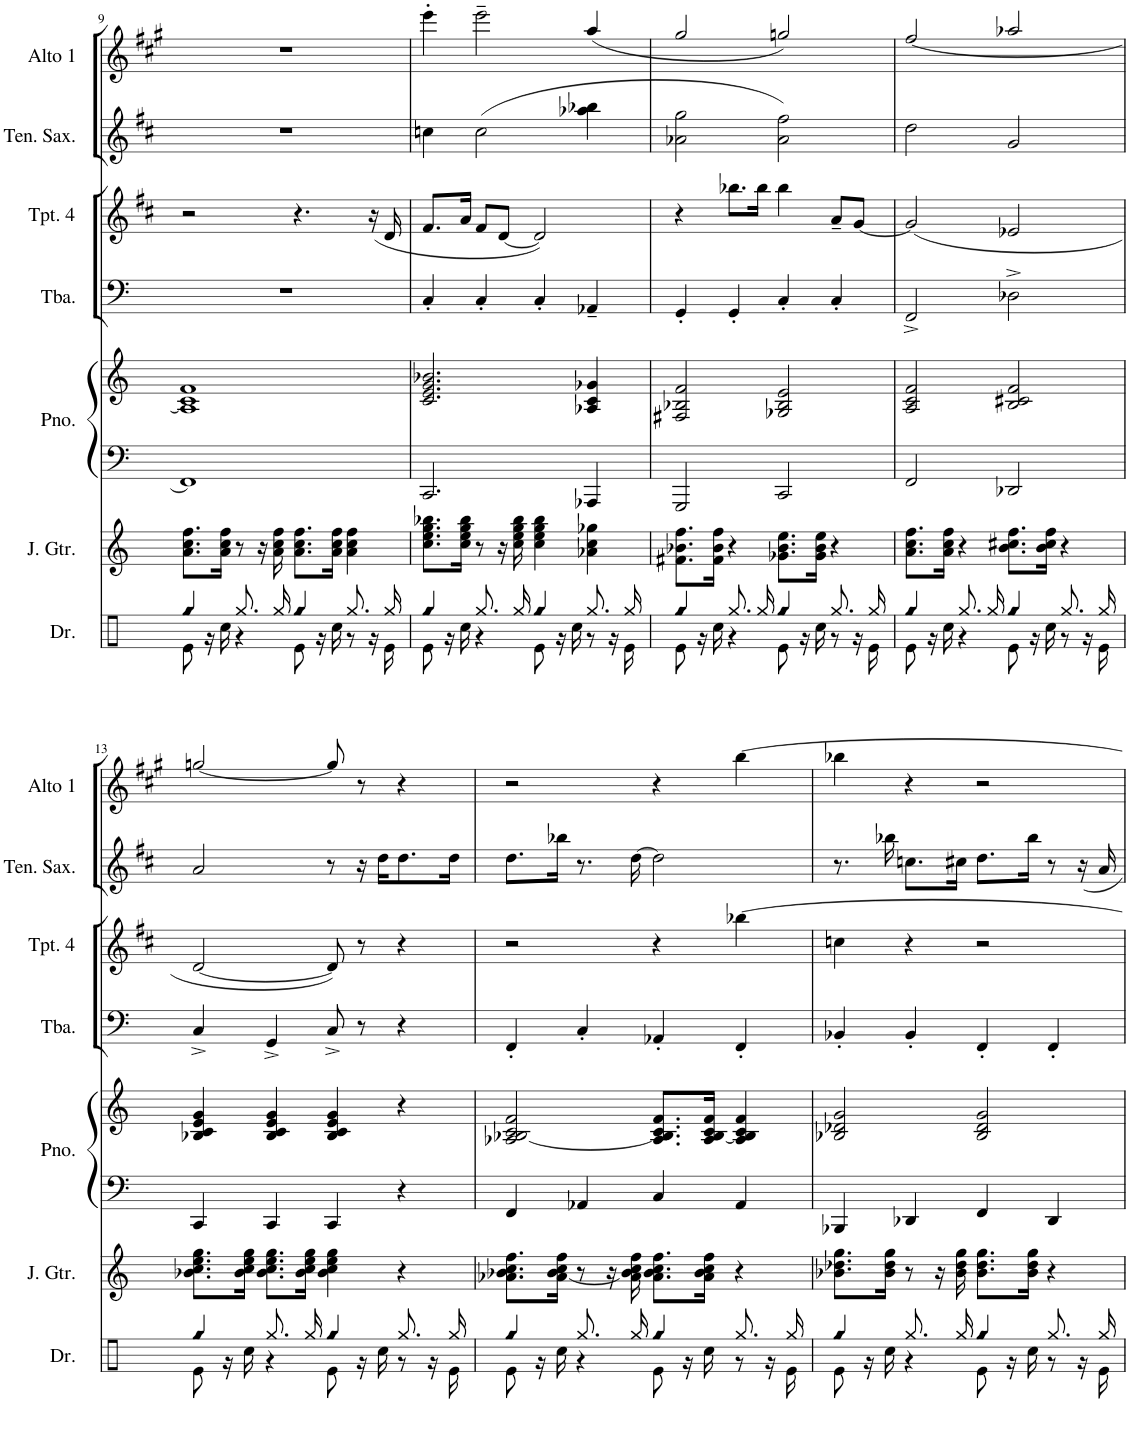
**kern	**kern	**kern	**kern	**kern	**kern	**kern	**kern
*part7	*part6	*part5	*part5	*part4	*part3	*part2	*part1
*staff8	*staff7	*staff6	*staff5	*staff4	*staff3	*staff2	*staff1
*I"Drums	*I"Jazz Guitar	*I"Piano	*	*I"Tuba	*I"Trumpet	*I"Tenor	*I"Alto
*I'Dr.	*I'J. Gtr.	*I'Pno.	*	*I'Tba.	*I'Tpt. 4	*	*I'Alto 1
!!LO:PB:g=z
*clefX	*clefG2	*clefF4	*clefG2	*clefF4	*clefG2	*clefG2	*clefG2
*	*	*	*	*	*Trd1c2	*Trd1c2	*Trd5c9
*k[]	*k[]	*k[]	*k[]	*k[]	*k[f#c#]	*k[f#c#]	*k[f#c#g#]
*M4/4	*M4/4	*M4/4	*M4/4	*M4/4	*M4/4	*M4/4	*M4/4
=9	=9	=9	=9	=9	=9	=9	=9
!LO:N:head=diamond	!	!	!	!	!	!	!
*^	*	*	*	*	*	*	*
4gg/	8e\	8.a\ 8.cc\ 8.ff\L	1FF]	1A] 1c 1f	1r	2r	1r	1r
.	16r	.	.	.	.	.	.	.
.	16cc\	16a\ 16cc\ 16ff\Jk	.	.	.	.	.	.
8.gg/L	4r	8r	.	.	.	.	.	.
.	.	16r	.	.	.	.	.	.
16gg/Jk	.	16a\ 16cc\ 16ff\	.	.	.	.	.	.
!LO:N:head=diamond	!	!	!	!	!	!	!	!
4gg/	8e\	8.a\ 8.cc\ 8.ff\L	.	.	.	4.r	.	.
.	16r	.	.	.	.	.	.	.
.	16cc\	16a\ 16cc\ 16ff\Jk	.	.	.	.	.	.
8.gg/L	8r	4a\ 4cc\ 4ff\	.	.	.	.	.	.
.	16r	.	.	.	.	(16r	.	.
16gg/Jk	16e\	.	.	.	.	16d/	.	.
=10	=10	=10	=10	=10	=10	=10	=10	=10
!LO:N:head=diamond	!	!	!	!	!	!	!	!
4gg/	8e\	8.cc\ 8.ee\ 8.gg\ 8.bb-X\L	2.CC/	2.c/ 2.e/ 2.g/ 2.b-X/	4C'/	8.f#/L	4ccn\	4eee'\
.	16r	.	.	.	.	.	.	.
.	16cc\	16cc\ 16ee\ 16gg\ 16bb-\Jk	.	.	.	16a/Jk	.	.
8.gg/L	4r	8r	.	.	4C'/	8f#/L	(2cc\	2eee~\
.	.	16r	.	.	.	[8d/J	.	.
16gg/Jk	.	16cc\ 16ee\ 16gg\ 16bb-\	.	.	.	.	.	.
!LO:N:head=diamond	!	!	!	!	!	!	!	!
4gg/	8e\	4cc\ 4ee\ 4gg\ 4bb-\	.	.	4C'/	2d/])	.	.
.	16r	.	.	.	.	.	.	.
.	16cc\	.	.	.	.	.	.	.
8.gg/L	8r	4a-X\ 4cc\ 4gg-X\	4AAA-X/	4A-X/ 4c/ 4g-X/	4AA-X~/	.	4aa-X\ 4bb-X\	(4aa/
.	16r	.	.	.	.	.	.	.
16gg/Jk	16e\	.	.	.	.	.	.	.
=11	=11	=11	=11	=11	=11	=11	=11	=11
!LO:N:head=diamond	!	!	!	!	!	!	!	!
4gg/	8e\	8.f#X\ 8.b-X\ 8.ff\L	2GGG/	2F#X/ 2B-X/ 2f/	4GG'/	4r	2a-X\ 2gg\	2gg#/
.	16r	.	.	.	.	.	.	.
.	16cc\	16f#\ 16b-\ 16ff\Jk	.	.	.	.	.	.
8.gg/L	4r	4r	.	.	4GG'/	8.bb-X\L	.	.
16gg/Jk	.	.	.	.	.	16bb-\Jk	.	.
!LO:N:head=diamond	!	!	!	!	!	!	!	!
4gg/	8e\	8.g-X\ 8.b-\ 8.ee\L	2CC/	2G-X/ 2B-/ 2e/	4C'/	4bb-\	2a-\ 2ff#\)	2ggn/)
.	16r	.	.	.	.	.	.	.
.	16cc\	16g-\ 16b-\ 16ee\Jk	.	.	.	.	.	.
8.gg/L	8r	4r	.	.	4C'/	8a~/L	.	.
.	16r	.	.	.	.	[8g/J	.	.
16gg/Jk	16e\	.	.	.	.	.	.	.
=12	=12	=12	=12	=12	=12	=12	=12	=12
!LO:N:head=diamond	!	!	!	!	!	!	!	!
4gg/	8e\	8.a\ 8.cc\ 8.ff\L	2FF/	2A/ 2c/ 2f/	2FF^/	(2g/]	2dd\	[2ff#/
.	16r	.	.	.	.	.	.	.
.	16cc\	16a\ 16cc\ 16ff\Jk	.	.	.	.	.	.
8.gg/L	4r	4r	.	.	.	.	.	.
16gg/Jk	.	.	.	.	.	.	.	.
!LO:N:head=diamond	!	!	!	!	!	!	!	!
4gg/	8e\	8.b\ 8.cc#X\ 8.ff\L	2DD-X/	2B/ 2c#X/ 2f/	2D-X^\	2e-X/	2g/	2aa-X/
.	16r	.	.	.	.	.	.	.
.	16cc\	16b\ 16cc#\ 16ff\Jk	.	.	.	.	.	.
8.gg/L	8r	4r	.	.	.	.	.	.
.	16r	.	.	.	.	.	.	.
16gg/Jk	16e\	.	.	.	.	.	.	.
!!LO:LB:g=z
=13	=13	=13	=13	=13	=13	=13	=13	=13
!LO:N:head=diamond	!	!	!	!	!	!	!	!
4gg/	8e\	8.b-X\ 8.cc\ 8.ee\ 8.gg\L	4CC/	4B-X/ 4c/ 4e/ 4g/	4C^/	[2d/	2a/	[2ggn/
.	16r	.	.	.	.	.	.	.
.	16cc\	16b-\ 16cc\ 16ee\ 16gg\Jk	.	.	.	.	.	.
8.gg/L	4r	8.b-\ 8.cc\ 8.ee\ 8.gg\L	4CC/	4B-/ 4c/ 4e/ 4g/	4GG^/	.	.	.
16gg/Jk	.	16b-\ 16cc\ 16ee\ 16gg\Jk	.	.	.	.	.	.
!LO:N:head=diamond	!	!	!	!	!	!	!	!
4gg/	8e\	4b-\ 4cc\ 4ee\ 4gg\	4CC/	4B-/ 4c/ 4e/ 4g/	8C^/	8d/])	8r	8gg/]
.	16r	.	.	.	8r	8r	16r	8r
.	16cc\	.	.	.	.	.	16dd\KL	.
8.gg/L	8r	4r	4r	4r	4r	4r	8.dd\	4r
.	16r	.	.	.	.	.	.	.
16gg/Jk	16e\	.	.	.	.	.	16dd\Jk	.
=14	=14	=14	=14	=14	=14	=14	=14	=14
!LO:N:head=diamond	!	!	!	!	!	!	!	!
4gg/	8e\	8.a-X\ 8.b-X\ 8.cc\ 8.ff\L	4FF/	[2A-X/ 2B-X/ 2c/ 2f/	4FF'/	2r	8.dd\L	2r
.	16r	.	.	.	.	.	.	.
.	16cc\	[16a-\ 16b-\ 16cc\ 16ff\Jk	.	.	.	.	16bb-X\Jk	.
8.gg/L	4r	8r	4AA-X/	.	4C'/	.	8.r	.
.	.	16r	.	.	.	.	.	.
16gg/Jk	.	16a-\] 16b-\ 16cc\ 16ff\	.	.	.	.	[16dd\	.
!LO:N:head=diamond	!	!	!	!	!	!	!	!
4gg/	8e\	8.a-\ 8.b-\ 8.cc\ 8.ff\L	4C/	8.A-/] 8.B-/ 8.c/ 8.f/L	4AA-X'/	4r	2dd\]	4r
.	16r	.	.	.	.	.	.	.
.	16cc\	16a-\ 16b-\ 16cc\ 16ff\Jk	.	[16A-/ 16B-/ 16c/ 16f/Jk	.	.	.	.
8.gg/L	8r	4r	4AA-/	4A-/] 4B-/ 4c/ 4f/	4FF'/	[4bb-X\	.	[4bb\
.	16r	.	.	.	.	.	.	.
16gg/Jk	16e\	.	.	.	.	.	.	.
=15	=15	=15	=15	=15	=15	=15	=15	=15
!LO:N:head=diamond	!	!	!	!	!	!	!	!
4gg/	8e\	8.b-X\ 8.dd-X\ 8.gg\L	4BBB-X/	2B-X/ 2d-X/ 2g/	4BB-X'/	4ccn\	8.r	4bb-X\
.	16r	.	.	.	.	.	.	.
.	16cc\	16b-\ 16dd-\ 16gg\Jk	.	.	.	.	16bb-X\	.
8.gg/L	4r	8r	4DD-X/	.	4BB-'/	4r	8.ccn\L	4r
.	.	16r	.	.	.	.	.	.
16gg/Jk	.	16b-\ 16dd-\ 16gg\	.	.	.	.	16cc#X\Jk	.
!LO:N:head=diamond	!	!	!	!	!	!	!	!
4gg/	8e\	8.b-\ 8.dd-\ 8.gg\L	4FF/	2B-/ 2d-/ 2g/	4FF'/	2r	8.dd\L	2r
.	16r	.	.	.	.	.	.	.
.	16cc\	16b-\ 16dd-\ 16gg\Jk	.	.	.	.	16bb-\Jk	.
8.gg/L	8r	4r	4DD-/	.	4FF'/	.	8r	.
.	16r	.	.	.	.	.	16r	.
16gg/Jk	16e\	.	.	.	.	.	16a/	.
*v	*v	*	*	*	*	*	*	*
=	=	=	=	=	=	=	=
*-	*-	*-	*-	*-	*-	*-	*-
